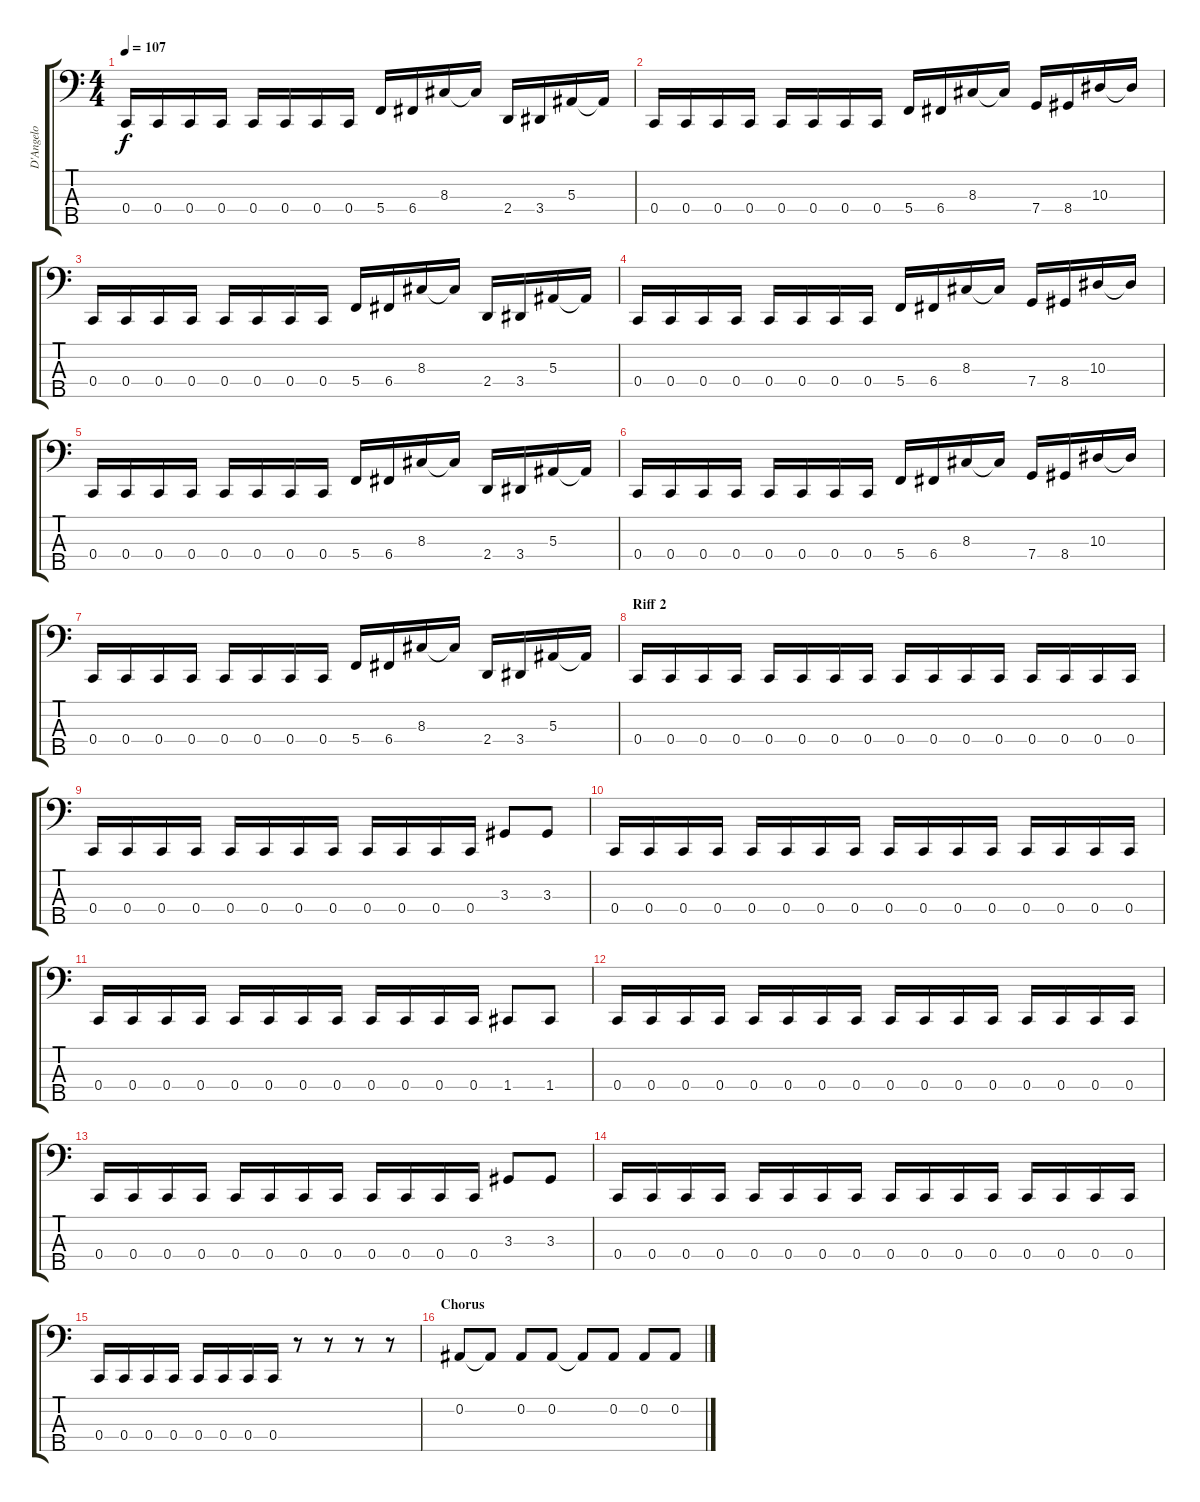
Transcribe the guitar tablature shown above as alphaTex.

\track ("D'Angelo" "D'Angelo") {instrument electricbasspick}
\staff {score tabs}
\tuning (Eb2 Bb1 F1 C1 G0) {hide}
\ts (4 4)
\tempo 107
\clef f4
\ks c
0.4.16{dy f} 0.4.16 0.4.16 0.4.16 0.4.16 0.4.16 0.4.16 0.4.16 5.4.16 6.4.16 8.3.16 8.3{t}.16 2.4.16 3.4.16 5.3.16 5.3{t}.16 |
0.4.16 0.4.16 0.4.16 0.4.16 0.4.16 0.4.16 0.4.16 0.4.16 5.4.16 6.4.16 8.3.16 8.3{t}.16 7.4.16 8.4.16 10.3.16 10.3{t}.16 |
0.4.16 0.4.16 0.4.16 0.4.16 0.4.16 0.4.16 0.4.16 0.4.16 5.4.16 6.4.16 8.3.16 8.3{t}.16 2.4.16 3.4.16 5.3.16 5.3{t}.16 |
0.4.16 0.4.16 0.4.16 0.4.16 0.4.16 0.4.16 0.4.16 0.4.16 5.4.16 6.4.16 8.3.16 8.3{t}.16 7.4.16 8.4.16 10.3.16 10.3{t}.16 |
0.4.16 0.4.16 0.4.16 0.4.16 0.4.16 0.4.16 0.4.16 0.4.16 5.4.16 6.4.16 8.3.16 8.3{t}.16 2.4.16 3.4.16 5.3.16 5.3{t}.16 |
0.4.16 0.4.16 0.4.16 0.4.16 0.4.16 0.4.16 0.4.16 0.4.16 5.4.16 6.4.16 8.3.16 8.3{t}.16 7.4.16 8.4.16 10.3.16 10.3{t}.16 |
0.4.16 0.4.16 0.4.16 0.4.16 0.4.16 0.4.16 0.4.16 0.4.16 5.4.16 6.4.16 8.3.16 8.3{t}.16 2.4.16 3.4.16 5.3.16 5.3{t}.16 |
\section ("" "Riff 2")
0.4.16 0.4.16 0.4.16 0.4.16 0.4.16 0.4.16 0.4.16 0.4.16 0.4.16 0.4.16 0.4.16 0.4.16 0.4.16 0.4.16 0.4.16 0.4.16 |
0.4.16 0.4.16 0.4.16 0.4.16 0.4.16 0.4.16 0.4.16 0.4.16 0.4.16 0.4.16 0.4.16 0.4.16 3.3.8 3.3.8 |
0.4.16 0.4.16 0.4.16 0.4.16 0.4.16 0.4.16 0.4.16 0.4.16 0.4.16 0.4.16 0.4.16 0.4.16 0.4.16 0.4.16 0.4.16 0.4.16 |
0.4.16 0.4.16 0.4.16 0.4.16 0.4.16 0.4.16 0.4.16 0.4.16 0.4.16 0.4.16 0.4.16 0.4.16 1.4.8 1.4.8 |
0.4.16 0.4.16 0.4.16 0.4.16 0.4.16 0.4.16 0.4.16 0.4.16 0.4.16 0.4.16 0.4.16 0.4.16 0.4.16 0.4.16 0.4.16 0.4.16 |
0.4.16 0.4.16 0.4.16 0.4.16 0.4.16 0.4.16 0.4.16 0.4.16 0.4.16 0.4.16 0.4.16 0.4.16 3.3.8 3.3.8 |
0.4.16 0.4.16 0.4.16 0.4.16 0.4.16 0.4.16 0.4.16 0.4.16 0.4.16 0.4.16 0.4.16 0.4.16 0.4.16 0.4.16 0.4.16 0.4.16 |
0.4.16 0.4.16 0.4.16 0.4.16 0.4.16 0.4.16 0.4.16 0.4.16 r.8 r.8 r.8 r.8 |
\section ("" "Chorus")
0.2.8 0.2{t}.8 0.2.8 0.2.8 0.2{t}.8 0.2.8 0.2.8 0.2.8
